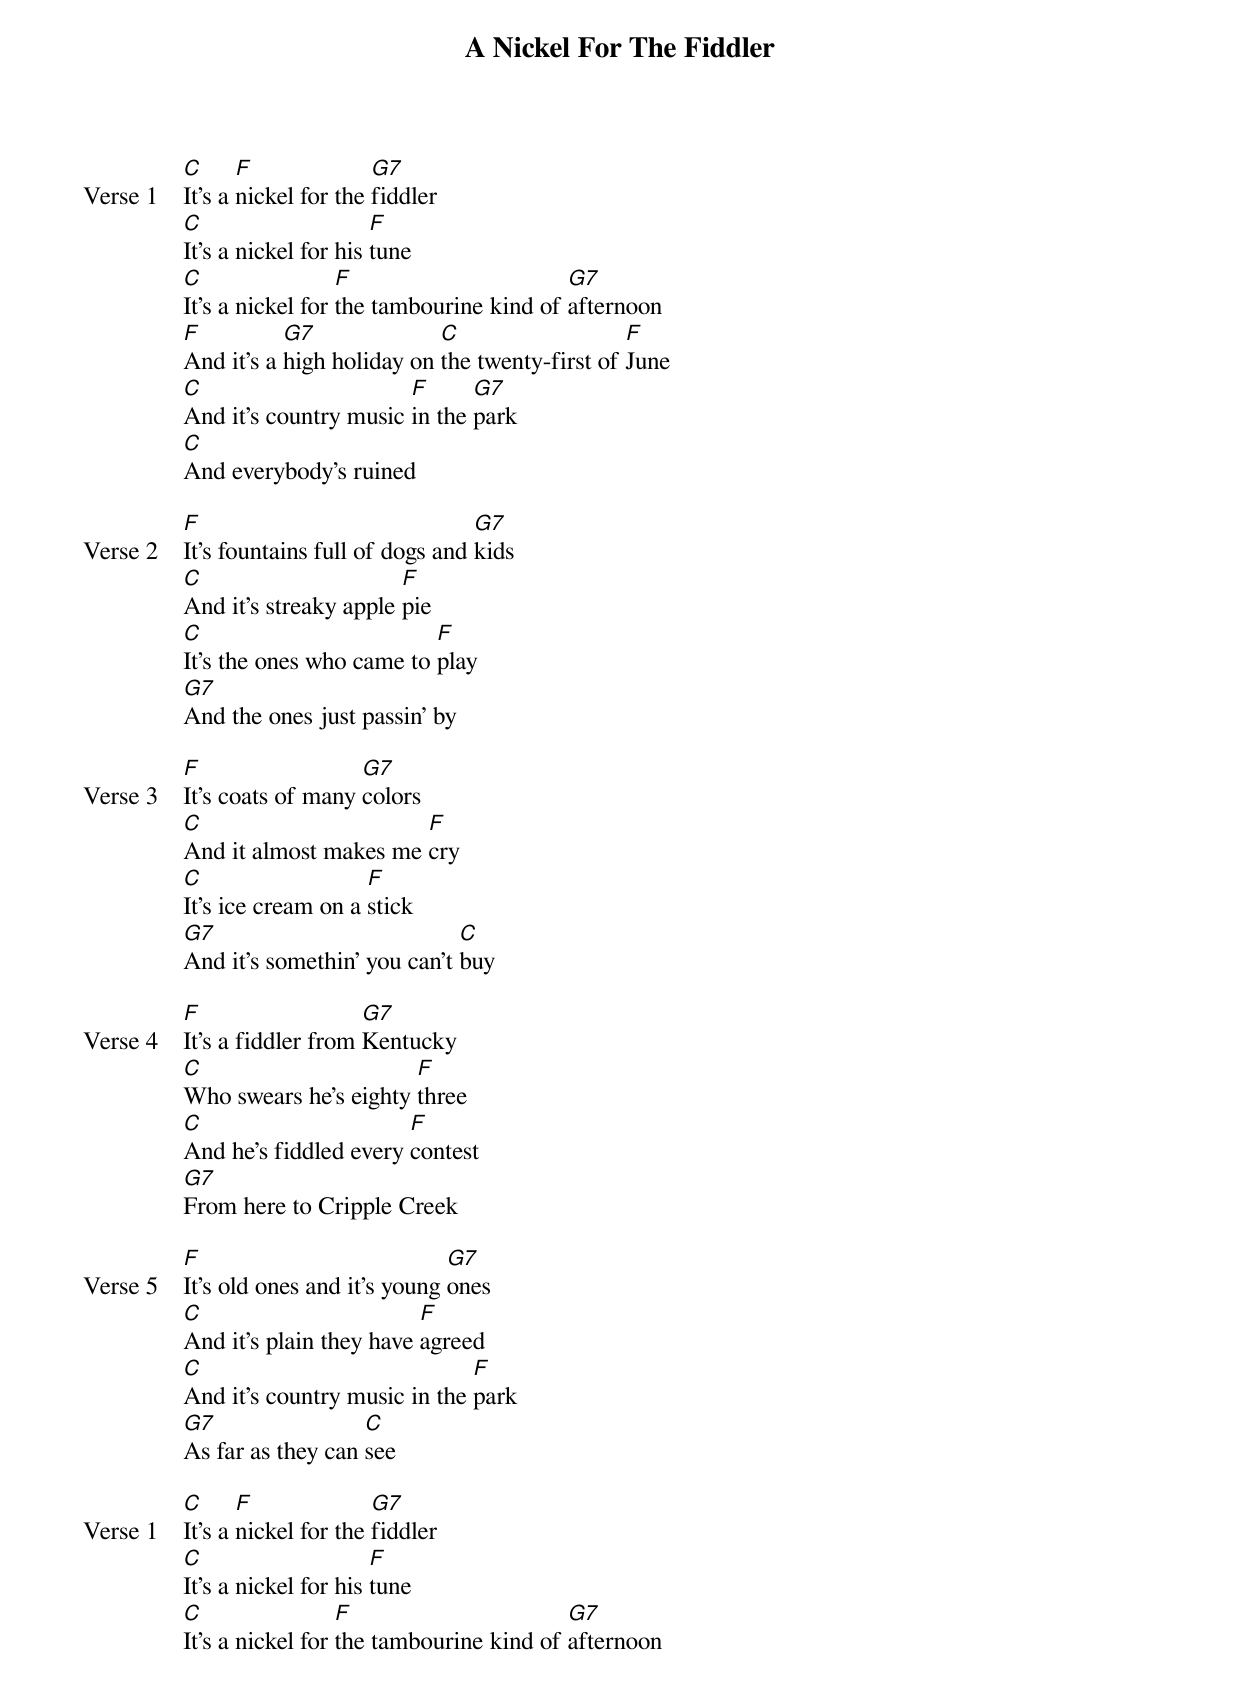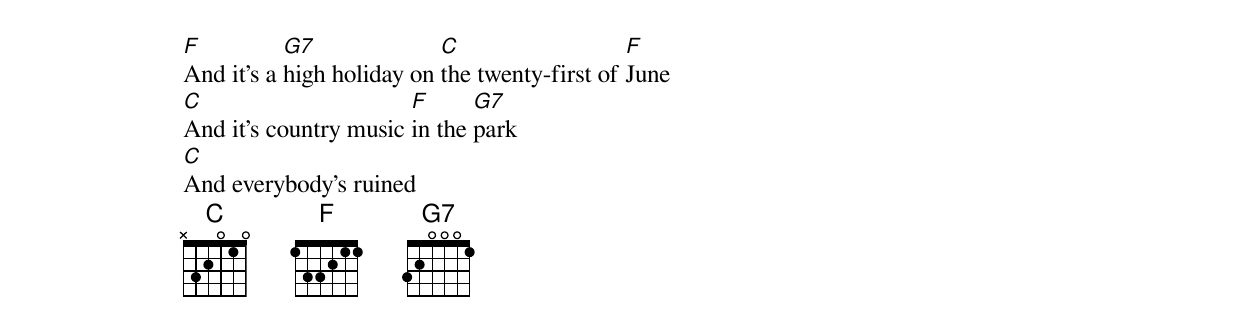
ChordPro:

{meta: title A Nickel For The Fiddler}
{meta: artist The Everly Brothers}
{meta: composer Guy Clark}
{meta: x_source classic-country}
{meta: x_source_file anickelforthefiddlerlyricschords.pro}
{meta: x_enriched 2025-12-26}

{start_of_verse: Verse 1}
[C]It's a [F]nickel for the [G7]fiddler
[C]It's a nickel for his [F]tune
[C]It's a nickel for [F]the tambourine kind of [G7]afternoon
[F]And it's a [G7]high holiday on [C]the twenty-first of [F]June
[C]And it's country music [F]in the [G7]park
[C]And everybody's ruined
{end_of_verse}

{start_of_verse: Verse 2}
[F]It's fountains full of dogs and [G7]kids
[C]And it's streaky apple [F]pie
[C]It's the ones who came to [F]play
[G7]And the ones just passin' by
{end_of_verse}

{start_of_verse: Verse 3}
[F]It's coats of many [G7]colors
[C]And it almost makes me [F]cry
[C]It's ice cream on a [F]stick
[G7]And it's somethin' you can’t [C]buy
{end_of_verse}

{start_of_verse: Verse 4}
[F]It's a fiddler from [G7]Kentucky
[C]Who swears he's eighty [F]three
[C]And he's fiddled every [F]contest
[G7]From here to Cripple Creek
{end_of_verse}

{start_of_verse: Verse 5}
[F]It's old ones and it's young [G7]ones
[C]And it's plain they have [F]agreed
[C]And it's country music in the [F]park
[G7]As far as they can [C]see
{end_of_verse}

{start_of_verse: Verse 1}
[C]It's a [F]nickel for the [G7]fiddler
[C]It's a nickel for his [F]tune
[C]It's a nickel for [F]the tambourine kind of [G7]afternoon
[F]And it's a [G7]high holiday on [C]the twenty-first of [F]June
[C]And it's country music [F]in the [G7]park
[C]And everybody's ruined
{end_of_verse}
